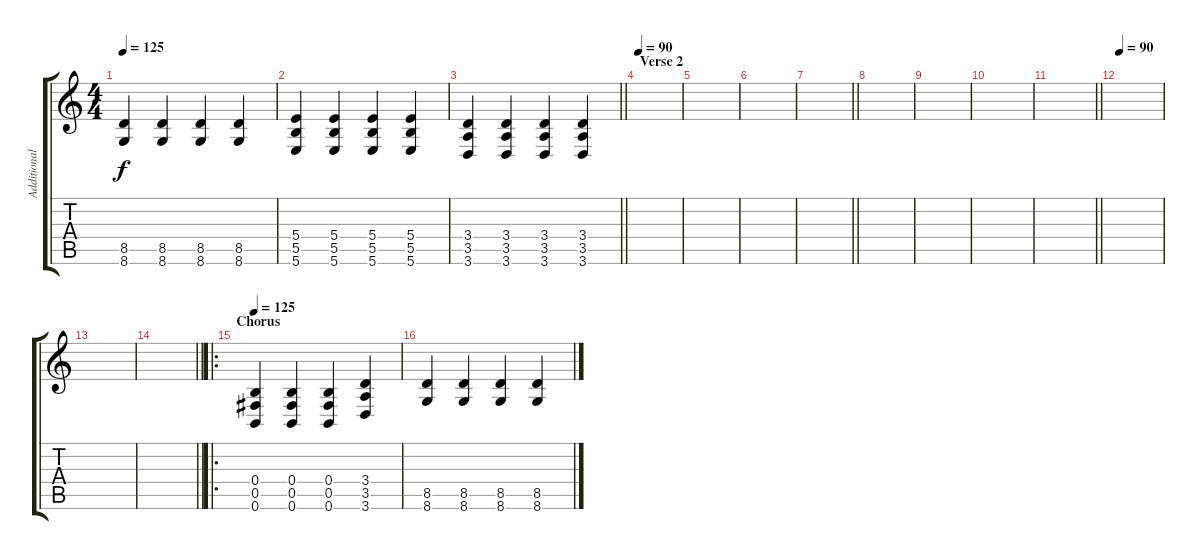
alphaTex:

\track ("Additional Guitar" "Additional") {instrument distortionguitar}
\staff {score tabs}
\tuning (Db4 Ab3 E3 B2 Gb2 B1) {hide}
\ts (4 4)
\tempo 125
\clef g2
\ks c
(8.5 8.6).4{dy f} (8.5 8.6).4 (8.5 8.6).4 (8.5 8.6).4 |
(5.4 5.5 5.6).4 (5.4 5.5 5.6).4 (5.4 5.5 5.6).4 (5.4 5.5 5.6).4 |
\barLineRight lightlight
(3.4 3.5 3.6).4 (3.4 3.5 3.6).4 (3.4 3.5 3.6).4 (3.4 3.5 3.6).4 |
\section ("" "Verse 2")
\tempo 90
|
|
|
\barLineRight lightlight
|
|
|
|
\barLineRight lightlight
|
\tempo 90
|
|
\barLineRight lightlight
|
\ro
\section ("" "Chorus")
\tempo 125
(0.4 0.5 0.6).4 (0.4 0.5 0.6).4 (0.4 0.5 0.6).4 (3.4 3.5 3.6).4 |
(8.5 8.6).4 (8.5 8.6).4 (8.5 8.6).4 (8.5 8.6).4
